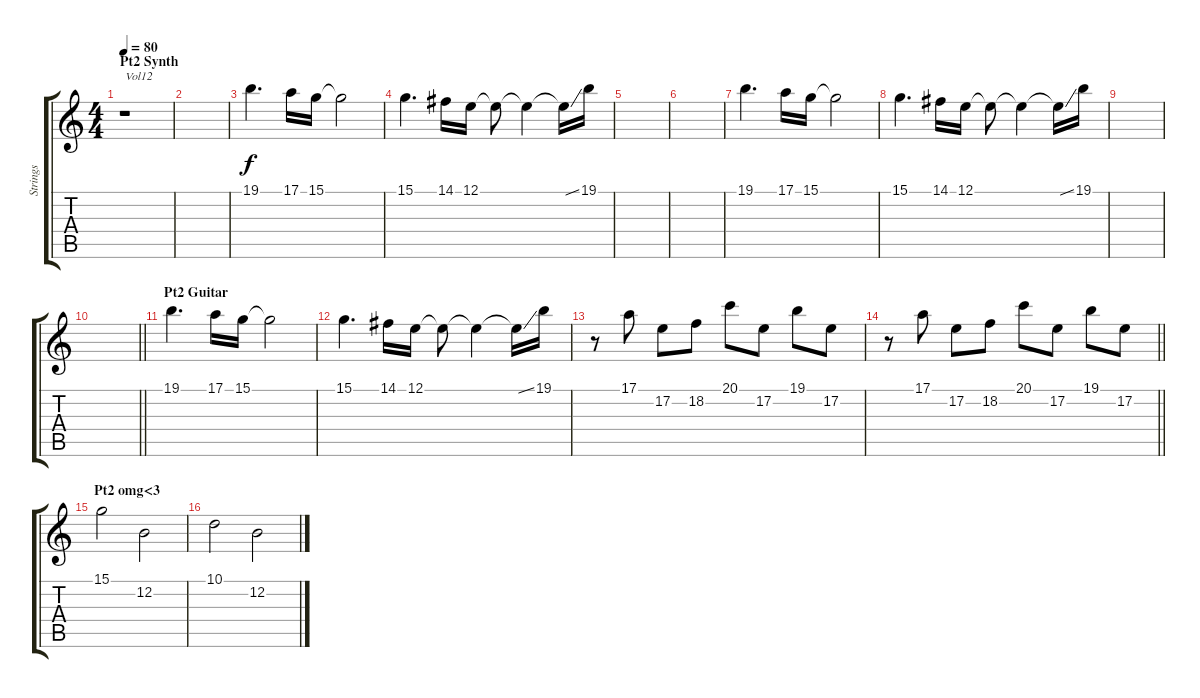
\track ("Strings" "Strings") {instrument stringensemble1}
\staff {score tabs}
\tuning (E4 B3 G3 D3 A2 E2) {hide}
\ts (4 4)
\section ("" "Pt2 Synth")
\tempo 80
\clef g2
\ks c
r.1{txt "Vol12" dy f volume 12} |
|
19.1.4{d} 17.1.16 15.1.16 15.1{t}.2 |
15.1.4{d} 14.1.16 12.1.16 12.1{t}.8 12.1{t}.4 12.1{ss t}.16 19.1.16 |
|
|
19.1.4{d} 17.1.16 15.1.16 15.1{t}.2 |
15.1.4{d} 14.1.16 12.1.16 12.1{t}.8 12.1{t}.4 12.1{ss t}.16 19.1.16 |
|
\barLineRight lightlight
|
\section ("" "Pt2 Guitar")
19.1.4{d} 17.1.16 15.1.16 15.1{t}.2 |
15.1.4{d} 14.1.16 12.1.16 12.1{t}.8 12.1{t}.4 12.1{ss t}.16 19.1.16 |
r.8 17.1.8 17.2.8 18.2.8 20.1.8 17.2.8 19.1.8 17.2.8 |
\barLineRight lightlight
r.8 17.1.8 17.2.8 18.2.8 20.1.8 17.2.8 19.1.8 17.2.8 |
\section ("" "Pt2 omg<3")
15.1.2 12.2.2 |
10.1.2 12.2.2
